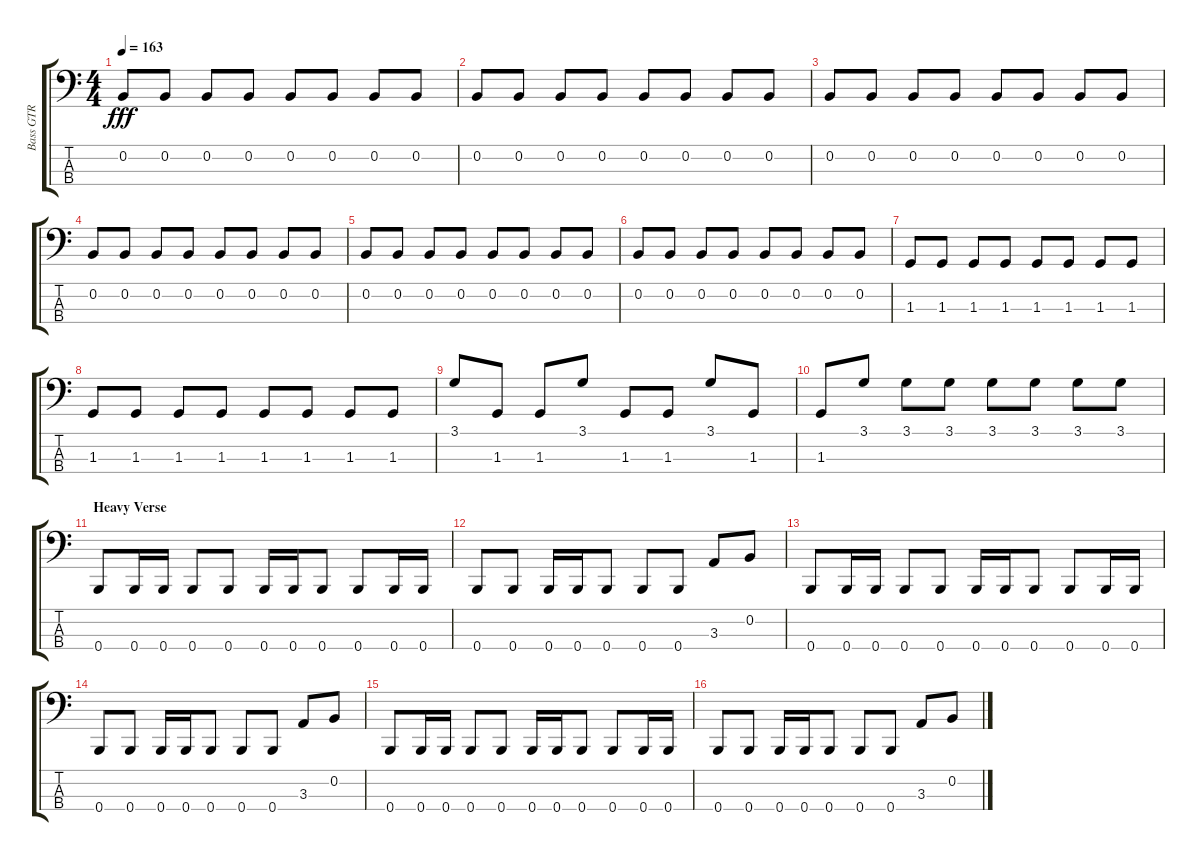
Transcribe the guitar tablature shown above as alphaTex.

\track ("Bass GTR" "Bass GTR") {instrument electricbassfinger}
\staff {score tabs}
\tuning (E2 B1 Gb1 B0) {hide}
\ts (4 4)
\tempo 163
\clef f4
\ks aminor
0.2.8{dy fff} 0.2.8 0.2.8 0.2.8 0.2.8 0.2.8 0.2.8 0.2.8 |
0.2.8 0.2.8 0.2.8 0.2.8 0.2.8 0.2.8 0.2.8 0.2.8 |
0.2.8 0.2.8 0.2.8 0.2.8 0.2.8 0.2.8 0.2.8 0.2.8 |
0.2.8 0.2.8 0.2.8 0.2.8 0.2.8 0.2.8 0.2.8 0.2.8 |
0.2.8 0.2.8 0.2.8 0.2.8 0.2.8 0.2.8 0.2.8 0.2.8 |
0.2.8 0.2.8 0.2.8 0.2.8 0.2.8 0.2.8 0.2.8 0.2.8 |
1.3.8 1.3.8 1.3.8 1.3.8 1.3.8 1.3.8 1.3.8 1.3.8 |
1.3.8 1.3.8 1.3.8 1.3.8 1.3.8 1.3.8 1.3.8 1.3.8 |
3.1.8 1.3.8 1.3.8 3.1.8 1.3.8 1.3.8 3.1.8 1.3.8 |
1.3.8 3.1.8 3.1.8 3.1.8 3.1.8 3.1.8 3.1.8 3.1.8 |
\section ("" "Heavy Verse")
0.4.8 0.4.16 0.4.16 0.4.8 0.4.8 0.4.16 0.4.16 0.4.8 0.4.8 0.4.16 0.4.16 |
0.4.8 0.4.8 0.4.16 0.4.16 0.4.8 0.4.8 0.4.8 3.3.8 0.2.8 |
0.4.8 0.4.16 0.4.16 0.4.8 0.4.8 0.4.16 0.4.16 0.4.8 0.4.8 0.4.16 0.4.16 |
0.4.8 0.4.8 0.4.16 0.4.16 0.4.8 0.4.8 0.4.8 3.3.8 0.2.8 |
0.4.8 0.4.16 0.4.16 0.4.8 0.4.8 0.4.16 0.4.16 0.4.8 0.4.8 0.4.16 0.4.16 |
0.4.8 0.4.8 0.4.16 0.4.16 0.4.8 0.4.8 0.4.8 3.3.8 0.2.8
